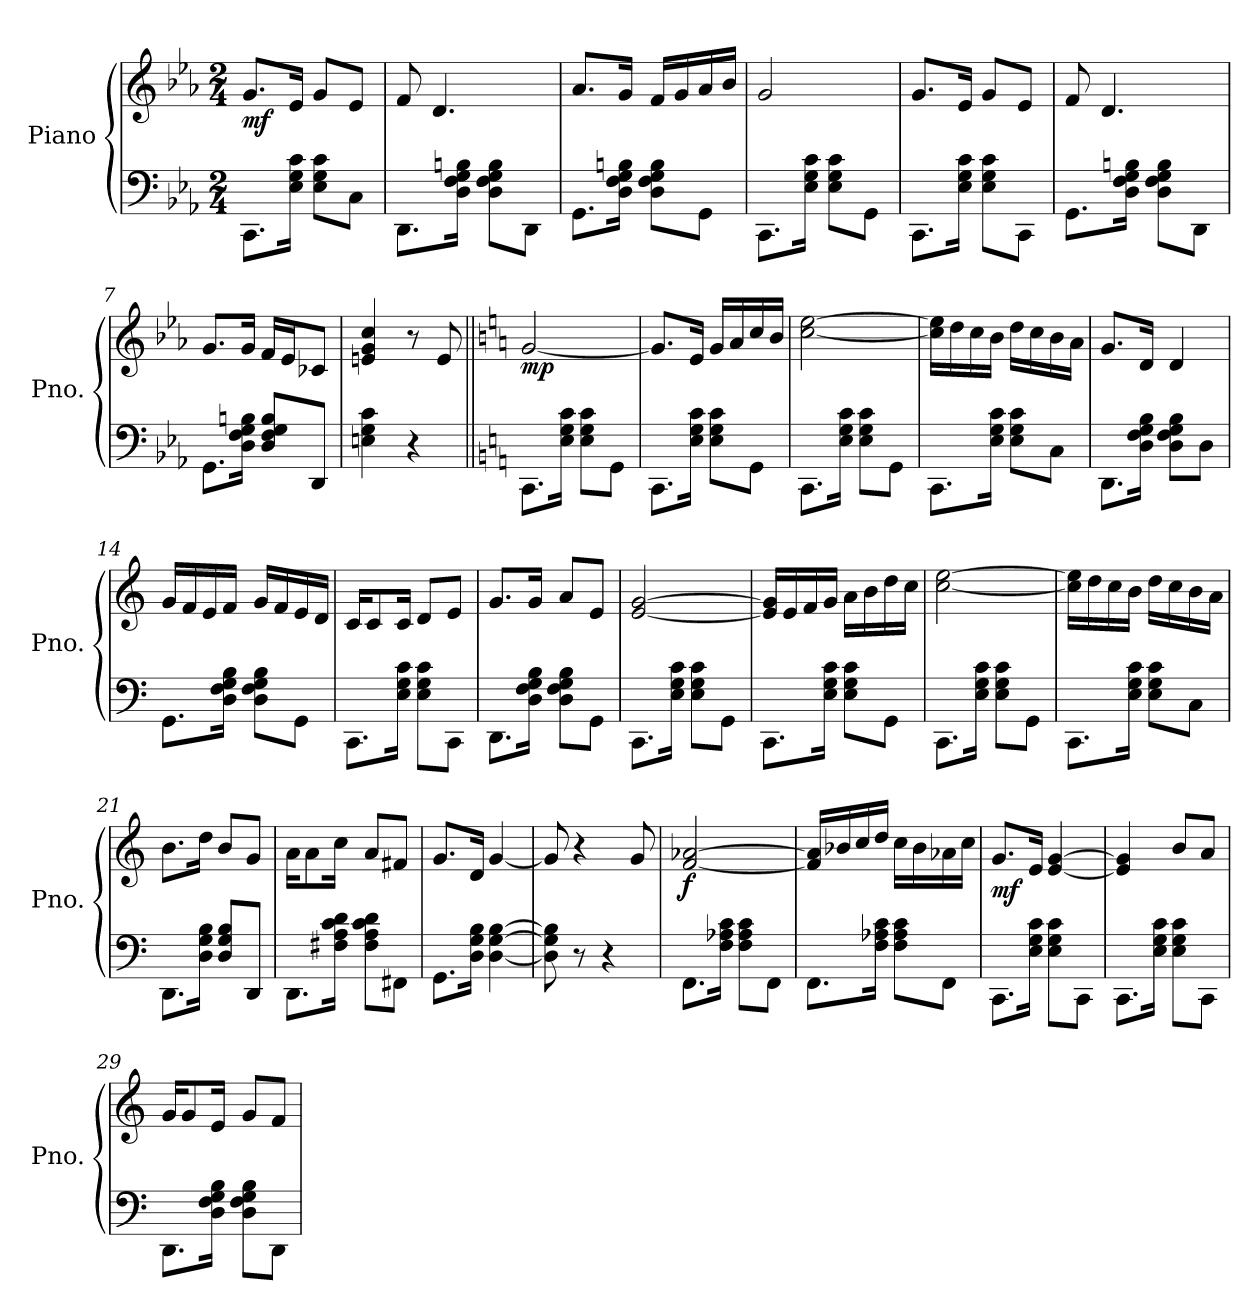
**kern	**kern	**dynam
*part1	*part1	*part1
*staff2	*staff1	*staff1/2
*I"Piano	*	*
*I'Pno.	*	*
*clefF4	*clefG2	*
*k[b-e-a-]	*k[b-e-a-]	*
*M2/4	*M2/4	*
*MM90	*MM90	*
=1	=1	=1
!	!	!LO:DY:b
8.CC\L	8.g/L	mf
16E-\ 16G\ 16c\Jk	16e-/Jk	.
8E-\ 8G\ 8c\L	8g/L	.
8C\J	8e-/J	.
=2	=2	=2
8.DD\L	8f/	.
.	4.d/	.
16D\ 16F\ 16G\ 16Bn\Jk	.	.
8D\ 8F\ 8G\ 8B\L	.	.
8DD\J	.	.
=3	=3	=3
8.GG\L	8.a-/L	.
16D\ 16F\ 16G\ 16Bn\Jk	16g/Jk	.
8D\ 8F\ 8G\ 8B\L	16f/LL	.
.	16g/	.
8GG\J	16a-/	.
.	16b-/JJ	.
=4	=4	=4
8.CC\L	2g/	.
16E-\ 16G\ 16c\Jk	.	.
8E-\ 8G\ 8c\L	.	.
8GG\J	.	.
=5	=5	=5
8.CC\L	8.g/L	.
16E-\ 16G\ 16c\Jk	16e-/Jk	.
8E-\ 8G\ 8c\L	8g/L	.
8CC\J	8e-/J	.
=6	=6	=6
8.GG\L	8f/	.
.	4.d/	.
16D\ 16F\ 16G\ 16Bn\Jk	.	.
8D\ 8F\ 8G\ 8B\L	.	.
8DD\J	.	.
!!LO:LB:g=z
=7	=7	=7
8.GG\L	8.g/L	.
16D\ 16F\ 16G\ 16Bn\Jk	16g/Jk	.
8D/ 8F/ 8G/ 8B/L	16f/LL	.
.	16e-/J	.
8DD/J	8c-X/J	.
=8	=8	=8
4En\ 4G\ 4c\	4en/ 4g/ 4cc/	.
4r	8r	.
.	8e/	.
=9||	=9||	=9||
*k[]	*k[]	*
!	!	!LO:DY:b
8.CC\L	[2g/	mp
16E\ 16G\ 16c\Jk	.	.
8E\ 8G\ 8c\L	.	.
8GG\J	.	.
=10	=10	=10
8.CC\L	8.g/L]	.
16E\ 16G\ 16c\Jk	16e/Jk	.
8E\ 8G\ 8c\L	16g/LL	.
.	16a/	.
8GG\J	16cc/	.
.	16b/JJ	.
=11	=11	=11
8.CC\L	[2cc\ [2ee\	.
16E\ 16G\ 16c\Jk	.	.
8E\ 8G\ 8c\L	.	.
8GG\J	.	.
=12	=12	=12
8.CC\L	16cc\] 16ee\]LL	.
.	16dd\	.
.	16cc\	.
16E\ 16G\ 16c\Jk	16b\JJ	.
8E\ 8G\ 8c\L	16dd\LL	.
.	16cc\	.
8C\J	16b\	.
.	16a\JJ	.
!!LO:LB:g=z
=13	=13	=13
8.DD\L	8.g/L	.
16D\ 16F\ 16G\ 16B\Jk	16d/Jk	.
8D\ 8F\ 8G\ 8B\L	4d/	.
8D\J	.	.
=14	=14	=14
8.GG\L	16g/LL	.
.	16f/	.
.	16e/	.
16D\ 16F\ 16G\ 16B\Jk	16f/JJ	.
8D\ 8F\ 8G\ 8B\L	16g/LL	.
.	16f/	.
8GG\J	16e/	.
.	16d/JJ	.
=15	=15	=15
8.CC\L	16c/KL	.
.	8c/	.
16E\ 16G\ 16c\Jk	16c/Jk	.
8E\ 8G\ 8c\L	8d/L	.
8CC\J	8e/J	.
=16	=16	=16
8.DD\L	8.g/L	.
16D\ 16F\ 16G\ 16B\Jk	16g/Jk	.
8D\ 8F\ 8G\ 8B\L	8a/L	.
8GG\J	8e/J	.
=17	=17	=17
8.CC\L	[2e/ [2g/	.
16E\ 16G\ 16c\Jk	.	.
8E\ 8G\ 8c\L	.	.
8GG\J	.	.
=18	=18	=18
8.CC\L	16e/] 16g/]LL	.
.	16e/	.
.	16f/	.
16E\ 16G\ 16c\Jk	16g/JJ	.
8E\ 8G\ 8c\L	16a\LL	.
.	16b\	.
8GG\J	16dd\	.
.	16cc\JJ	.
!!LO:LB:g=z
=19	=19	=19
8.CC\L	[2cc\ [2ee\	.
16E\ 16G\ 16c\Jk	.	.
8E\ 8G\ 8c\L	.	.
8GG\J	.	.
=20	=20	=20
8.CC\L	16cc\] 16ee\]LL	.
.	16dd\	.
.	16cc\	.
16E\ 16G\ 16c\Jk	16b\JJ	.
8E\ 8G\ 8c\L	16dd\LL	.
.	16cc\	.
8C\J	16b\	.
.	16a\JJ	.
=21	=21	=21
8.DD\L	8.b\L	.
16D\ 16G\ 16B\Jk	16dd\Jk	.
8D/ 8G/ 8B/L	8b/L	.
8DD/J	8g/J	.
=22	=22	=22
8.DD\L	16a\KL	.
.	8a\	.
16F#X\ 16A\ 16c\ 16d\Jk	16cc\Jk	.
8F#\ 8A\ 8c\ 8d\L	8a/L	.
8FF#X\J	8f#X/J	.
=23	=23	=23
8.GG\L	8.g/L	.
16D\ 16G\ 16B\Jk	16d/Jk	.
[4D\ [4G\ [4B\	[4g/	.
=24	=24	=24
8D\] 8G\] 8B\]	8g/]	.
8r	4r	.
4r	.	.
.	8g/	.
=25	=25	=25
!	!	!LO:DY:b
8.FF\L	[2f/ [2a-X/	f
16F\ 16A-X\ 16c\Jk	.	.
8F\ 8A-\ 8c\L	.	.
8FF\J	.	.
!!LO:LB:g=z
=26	=26	=26
8.FF\L	16f/] 16a-/]LL	.
.	16b-X/	.
.	16cc/	.
16F\ 16A-X\ 16c\Jk	16dd/JJ	.
8F\ 8A-\ 8c\L	16cc\LL	.
.	16b-\	.
8FF\J	16a-X\	.
.	16cc\JJ	.
=27	=27	=27
!	!	!LO:DY:b
8.CC\L	8.g/L	mf
16E\ 16G\ 16c\Jk	16e/Jk	.
8E\ 8G\ 8c\L	[4e/ [4g/	.
8CC\J	.	.
=28	=28	=28
8.CC\L	4e/] 4g/]	.
16E\ 16G\ 16c\Jk	.	.
8E\ 8G\ 8c\L	8b/L	.
8CC\J	8a/J	.
=29	=29	=29
8.DD\L	16g/KL	.
.	8g/	.
16D\ 16F\ 16G\ 16B\Jk	16e/Jk	.
8D\ 8F\ 8G\ 8B\L	8g/L	.
8DD\J	8f/J	.
=	=	=
*-	*-	*-
